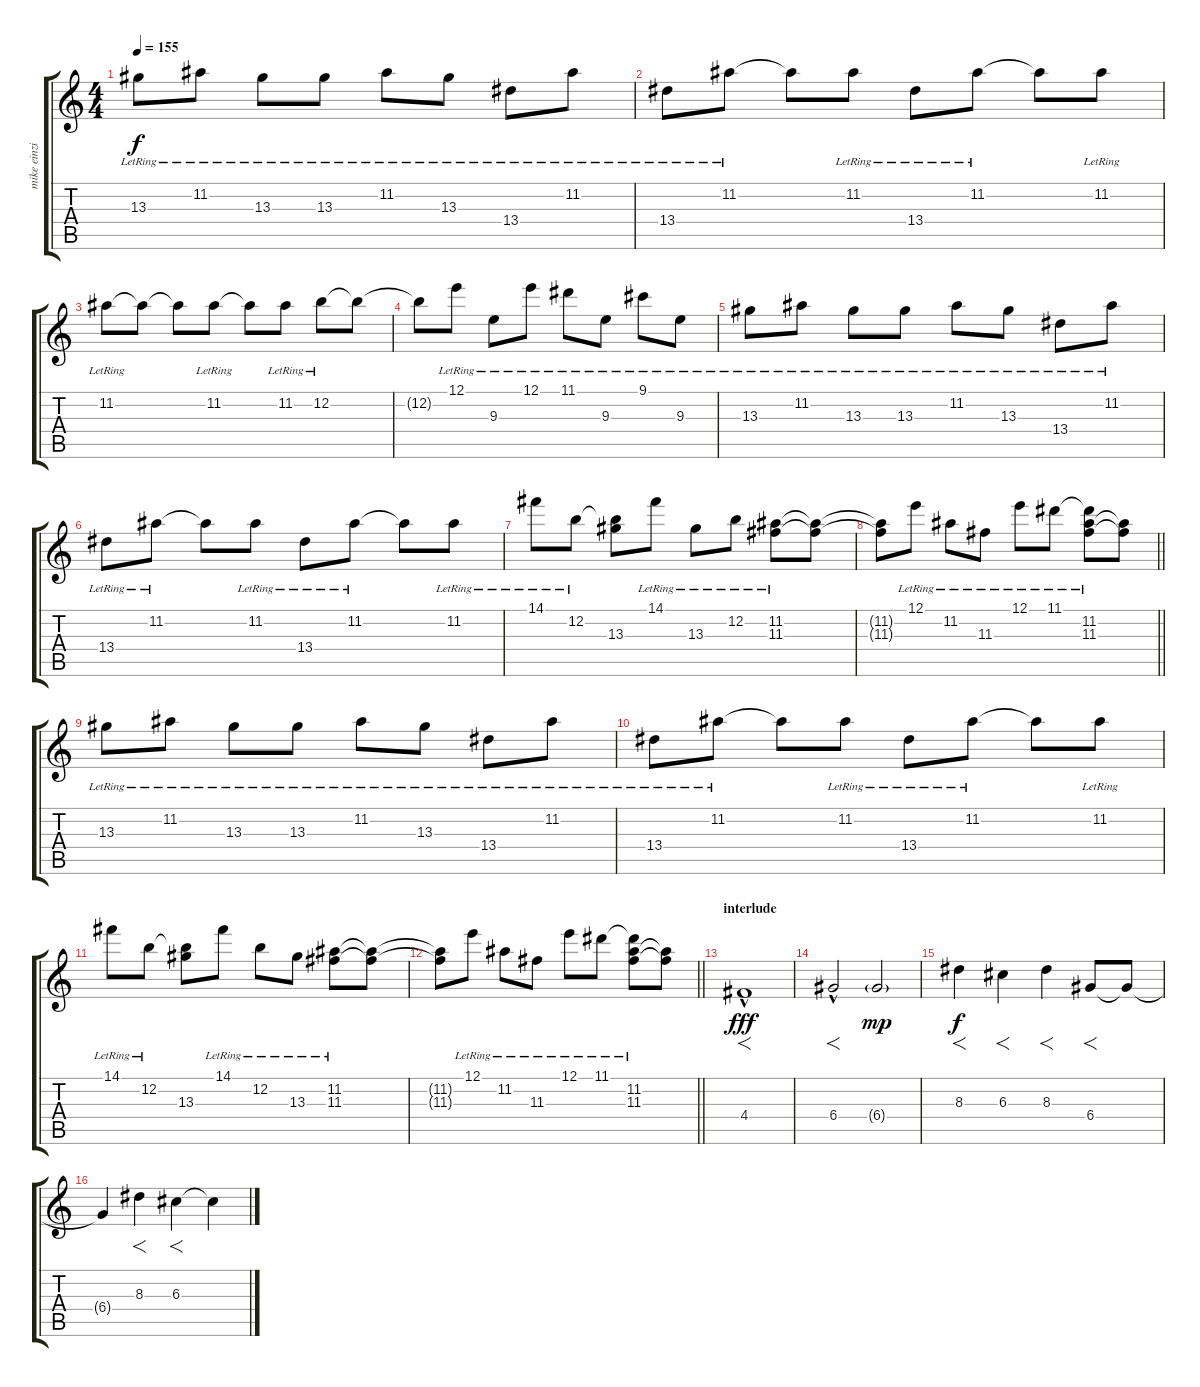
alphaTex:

\track ("mike einziger" "mike einzi") {instrument electricguitarclean}
\staff {score tabs}
\tuning (E4 B3 G3 D3 A2 E2) {hide}
\ts (4 4)
\tempo 155
\clef g2
\ks c
13.3{lr}.8{dy f} 11.2{lr}.8 13.3{lr}.8 13.3{lr}.8 11.2{lr}.8 13.3{lr}.8 13.4{lr}.8 11.2{lr}.8 |
13.4{lr}.8 11.2{lr}.8 11.2{t}.8 11.2{lr}.8 13.4{lr}.8 11.2{lr}.8 11.2{t}.8 11.2{lr}.8 |
11.2{lr}.8 11.2{t}.8 11.2{t}.8 11.2{lr}.8 11.2{t}.8 11.2{lr}.8 12.2{lr}.8 12.2{t}.8 |
12.2{t}.8 12.1{lr}.8 9.3{lr}.8 12.1{lr}.8 11.1{lr}.8 9.3{lr}.8 9.1{lr}.8 9.3{lr}.8 |
13.3{lr}.8 11.2{lr}.8 13.3{lr}.8 13.3{lr}.8 11.2{lr}.8 13.3{lr}.8 13.4{lr}.8 11.2{lr}.8 |
13.4{lr}.8 11.2{lr}.8 11.2{t}.8 11.2{lr}.8 13.4{lr}.8 11.2{lr}.8 11.2{t}.8 11.2{lr}.8 |
14.1{lr}.8 12.2{lr}.8 (12.2{t} 13.3).8 14.1{lr}.8 13.3{lr}.8 12.2{lr}.8 (11.2{lr} 11.3{lr}).8 (11.2{t} 11.3{t}).8 |
\barLineRight lightlight
(11.2{t} 11.3{t}).8 12.1{lr}.8 11.2{lr}.8 11.3{lr}.8 12.1{lr}.8 11.1{lr}.8 (11.1{t} 11.2{lr} 11.3{lr}).8 (11.2{t} 11.3{t}).8 |
13.3{lr}.8 11.2{lr}.8 13.3{lr}.8 13.3{lr}.8 11.2{lr}.8 13.3{lr}.8 13.4{lr}.8 11.2{lr}.8 |
13.4{lr}.8 11.2{lr}.8 11.2{t}.8 11.2{lr}.8 13.4{lr}.8 11.2{lr}.8 11.2{t}.8 11.2{lr}.8 |
14.1{lr}.8 12.2{lr}.8 (12.2{t} 13.3).8 14.1{lr}.8 12.2{lr}.8 13.3{lr}.8 (11.2{lr} 11.3{lr}).8 (11.2{t} 11.3{t}).8 |
\barLineRight lightlight
(11.2{t} 11.3{t}).8 12.1{lr}.8 11.2{lr}.8 11.3{lr}.8 12.1{lr}.8 11.1{lr}.8 (11.1{t} 11.2{lr} 11.3{lr}).8 (11.2{t} 11.3{t}).8 |
\section ("" "interlude")
4.4{hac}.1{f dy fff volume 14 instrument electricguitarclean} |
6.4{hac}.2{f} 6.4{g}.2{dy mp} |
8.3.4{f dy f} 6.3.4{f} 8.3.4{f} 6.4.8{f} 6.4{t}.8 |
6.4{t}.4 8.3.4{f} 6.3.4{f} 6.3{t}.4
